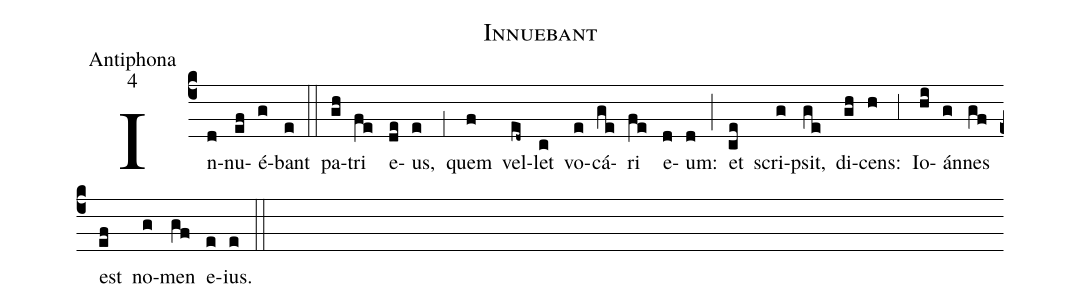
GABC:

name:Innuebant;
office-part:Antiphona;
mode:4;
%%
(c4) In(d)nu(ef)é(g)bant(e) (::)
pa(gh)tri(fe) e(de)us,(e) (,1) quem(f) vel(ed~)let(c) vo(e)cá(ge)ri(fe) e(d)um:(d) (;) et(ce) scri(g)psit,(ge) di(gh)cens:(h) (,3) Io(hi)án(g)nes(gf) est(ef) no(g)men(gf) e(e)ius.(e) (::)
